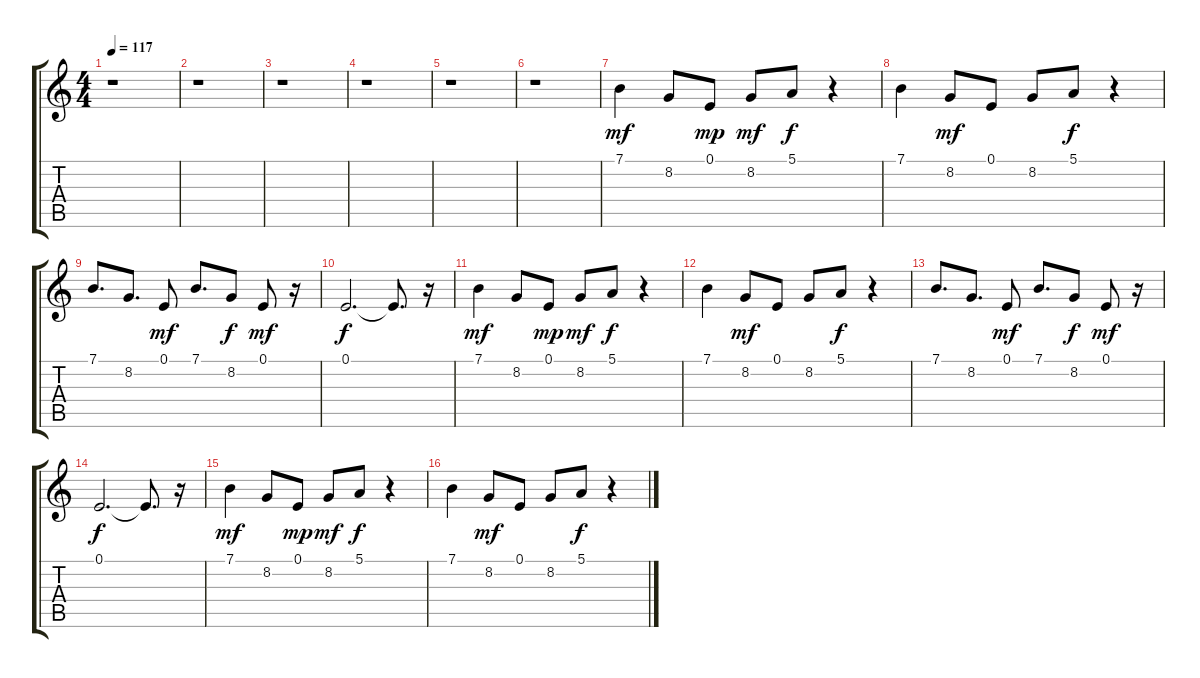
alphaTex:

\track "" {instrument pad7halo}
\staff {score tabs}
\tuning (E4 B3 G3 D3 A2 E2) {hide}
\ts (4 4)
\tempo 117
\clef g2
\ks c
r.1{dy mf} |
r.1 |
r.1 |
r.1 |
r.1 |
r.1 |
7.1.4 8.2.8 0.1.8{dy mp} 8.2.8{dy mf} 5.1.8{dy f} r.4 |
7.1.4 8.2.8{dy mf} 0.1.8 8.2.8 5.1.8{dy f} r.4 |
7.1.8{d} 8.2.8{d} 0.1.8{dy mf} 7.1.8{d} 8.2.8{dy f} 0.1.8{dy mf} r.16 |
0.1.2{d dy f} 0.1{t}.8{d} r.16 |
7.1.4{dy mf} 8.2.8 0.1.8{dy mp} 8.2.8{dy mf} 5.1.8{dy f} r.4 |
7.1.4 8.2.8{dy mf} 0.1.8 8.2.8 5.1.8{dy f} r.4 |
7.1.8{d} 8.2.8{d} 0.1.8{dy mf} 7.1.8{d} 8.2.8{dy f} 0.1.8{dy mf} r.16 |
0.1.2{d dy f} 0.1{t}.8{d} r.16 |
7.1.4{dy mf} 8.2.8 0.1.8{dy mp} 8.2.8{dy mf} 5.1.8{dy f} r.4 |
7.1.4 8.2.8{dy mf} 0.1.8 8.2.8 5.1.8{dy f} r.4
